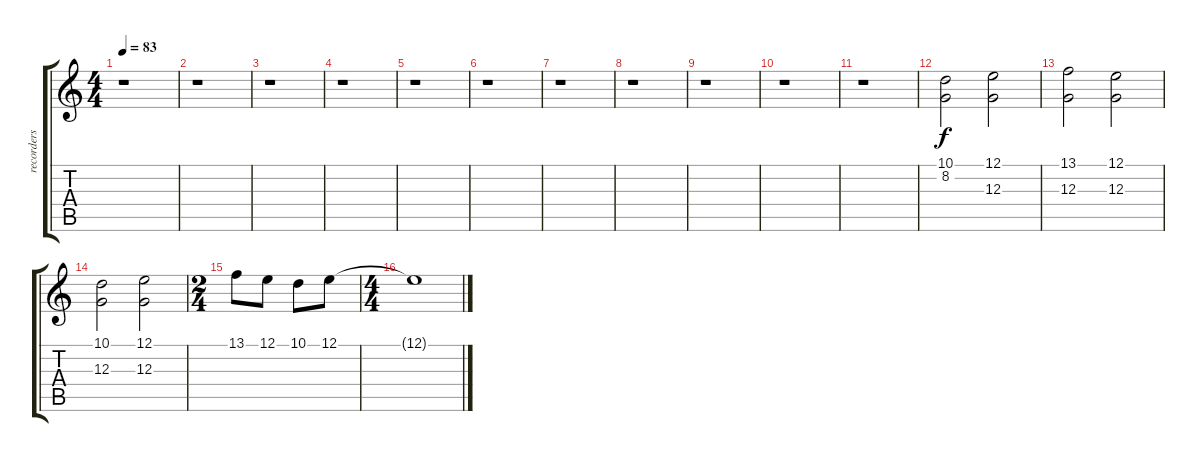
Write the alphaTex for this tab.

\track ("recorders" "recorders") {instrument recorder}
\staff {score tabs}
\tuning (E4 B3 G3 D3 A2 E2) {hide}
\ts (4 4)
\tempo 83
\clef g2
\ks c
r.1{dy mp} |
r.1 |
r.1 |
r.1 |
r.1 |
r.1 |
r.1 |
r.1 |
r.1 |
r.1 |
r.1 |
(10.1 8.2).2{dy f} (12.1 12.3).2 |
(13.1 12.3).2 (12.1 12.3).2 |
(10.1 12.3).2 (12.1 12.3).2 |
\ts (2 4)
13.1.8 12.1.8 10.1.8 12.1.8 |
\ts (4 4)
12.1{t}.1
